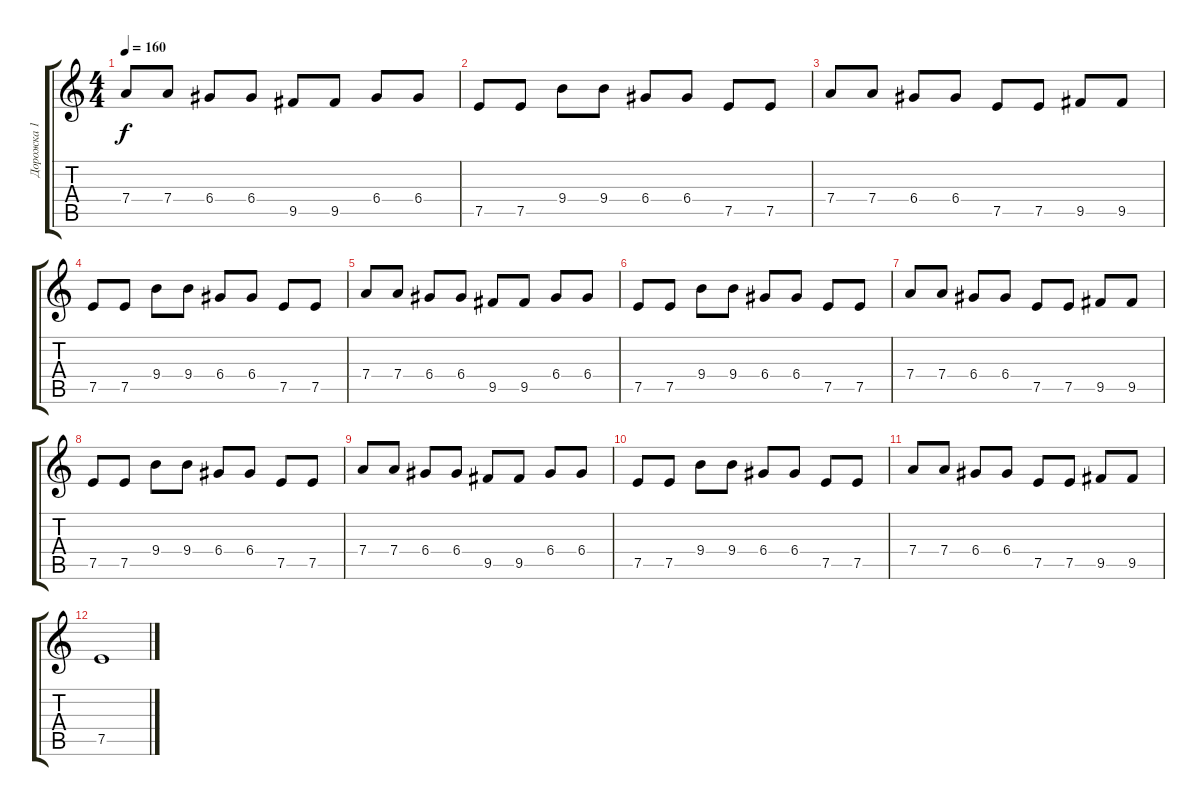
\track ("Дорожка 1" "Дорожка 1") {instrument distortionguitar}
\staff {score tabs}
\tuning (E4 B3 G3 D3 A2 E2) {hide}
\ts (4 4)
\tempo 160
\clef g2
\ks c
7.4.8{dy f} 7.4.8 6.4.8 6.4.8 9.5.8 9.5.8 6.4.8 6.4.8 |
7.5.8 7.5.8 9.4.8 9.4.8 6.4.8 6.4.8 7.5.8 7.5.8 |
7.4.8 7.4.8 6.4.8 6.4.8 7.5.8 7.5.8 9.5.8 9.5.8 |
7.5.8 7.5.8 9.4.8 9.4.8 6.4.8 6.4.8 7.5.8 7.5.8 |
7.4.8 7.4.8 6.4.8 6.4.8 9.5.8 9.5.8 6.4.8 6.4.8 |
7.5.8 7.5.8 9.4.8 9.4.8 6.4.8 6.4.8 7.5.8 7.5.8 |
7.4.8 7.4.8 6.4.8 6.4.8 7.5.8 7.5.8 9.5.8 9.5.8 |
7.5.8 7.5.8 9.4.8 9.4.8 6.4.8 6.4.8 7.5.8 7.5.8 |
7.4.8 7.4.8 6.4.8 6.4.8 9.5.8 9.5.8 6.4.8 6.4.8 |
7.5.8 7.5.8 9.4.8 9.4.8 6.4.8 6.4.8 7.5.8 7.5.8 |
7.4.8 7.4.8 6.4.8 6.4.8 7.5.8 7.5.8 9.5.8 9.5.8 |
7.5.1
